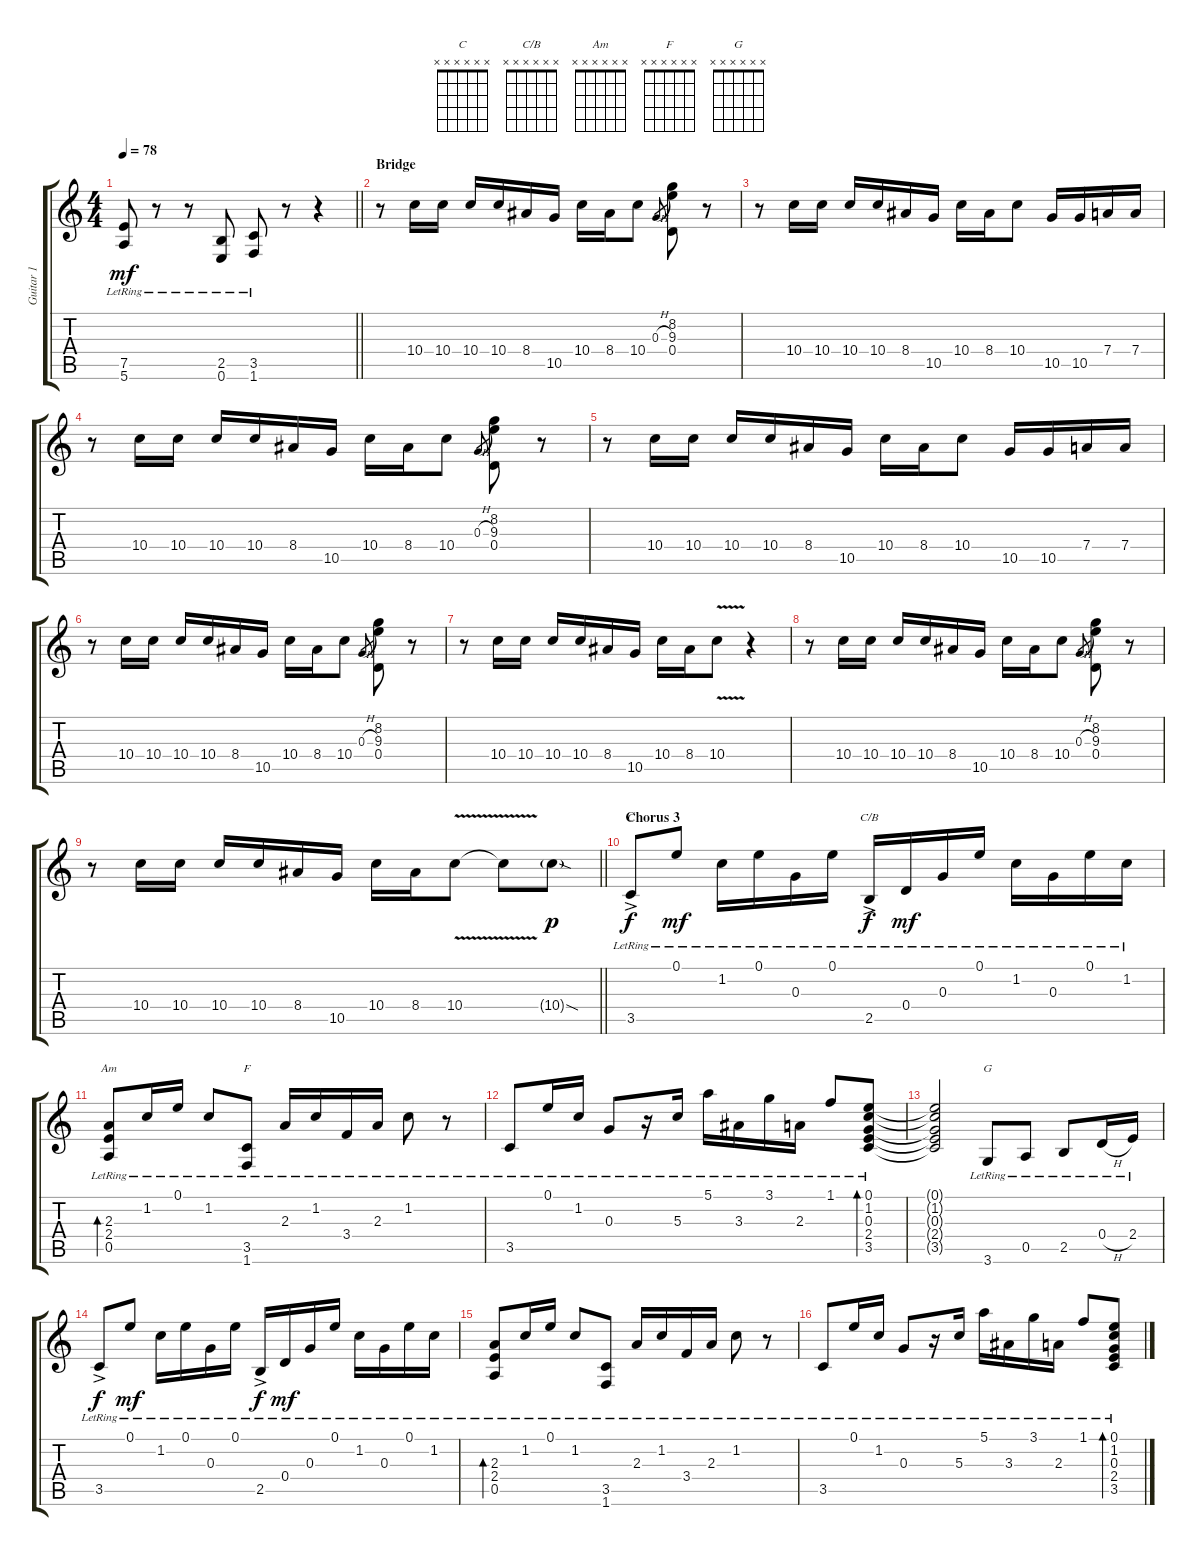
\track ("Guitar 1" "Guitar 1") {instrument electricguitarjazz}
\staff {score tabs}
\tuning (E4 B3 G3 D3 A2 E2) {hide}
\chord ("C" x x x x x x)
\chord ("C/B" x x x x x x)
\chord ("Am" x x x x x x)
\chord ("F" x x x x x x)
\chord ("G" x x x x x x)
\ts (4 4)
\tempo 78
\clef g2
\barLineRight lightlight
\ks c
(7.5{lr} 5.6{lr}).8{dy mf} r.8 r.8 (2.5{lr} 0.6{lr}).8 (3.5{lr} 1.6{lr}).8 r.8 r.4 |
\section ("" "Bridge")
r.8 10.4.16 10.4.16 10.4.16 10.4.16 8.4.16 10.5.16 10.4.16 8.4.16 10.4.8 0.3{h}.8{gr} (8.2 9.3 0.4).8 r.8 |
r.8 10.4.16 10.4.16 10.4.16 10.4.16 8.4.16 10.5.16 10.4.16 8.4.16 10.4.8 10.5.16 10.5.16 7.4.16 7.4.16 |
r.8 10.4.16 10.4.16 10.4.16 10.4.16 8.4.16 10.5.16 10.4.16 8.4.16 10.4.8 0.3{h}.8{gr} (8.2 9.3 0.4).8 r.8 |
r.8 10.4.16 10.4.16 10.4.16 10.4.16 8.4.16 10.5.16 10.4.16 8.4.16 10.4.8 10.5.16 10.5.16 7.4.16 7.4.16 |
r.8 10.4.16 10.4.16 10.4.16 10.4.16 8.4.16 10.5.16 10.4.16 8.4.16 10.4.8 0.3{h}.8{gr} (8.2 9.3 0.4).8 r.8 |
r.8 10.4.16 10.4.16 10.4.16 10.4.16 8.4.16 10.5.16 10.4.16 8.4.16 10.4{v}.8 r.4 |
r.8 10.4.16 10.4.16 10.4.16 10.4.16 8.4.16 10.5.16 10.4.16 8.4.16 10.4.8 0.3{h}.8{gr} (8.2 9.3 0.4).8 r.8 |
\barLineRight lightlight
r.8 10.4.16 10.4.16 10.4.16 10.4.16 8.4.16 10.5.16 10.4.16 8.4.16 10.4{v}.8 10.4{t}.8 10.4{sod g}.8{dy p} |
\section ("" "Chorus 3")
3.5{ac lr}.8{ch "C" dy f} 0.1{lr}.8{dy mf} 1.2{lr}.16 0.1{lr}.16 0.3{lr}.16 0.1{lr}.16 2.5{ac lr}.16{ch "C/B" dy f} 0.4{lr}.16{dy mf} 0.3{lr}.16 0.1{lr}.16 1.2{lr}.16 0.3{lr}.16 0.1{lr}.16 1.2{lr}.16 |
(2.3{lr} 2.4{lr} 0.5{lr}).8{bd 30 ch "Am"} 1.2{lr}.16 0.1{lr}.16 1.2{lr}.8 (3.5{lr} 1.6{lr}).8{ch "F"} 2.3{lr}.16 1.2{lr}.16 3.4{lr}.16 2.3{lr}.16 1.2{lr}.8 r.8 |
3.5{lr}.8 0.1{lr}.16 1.2{lr}.16 0.3{lr}.8 r.16 5.3{lr}.16 5.1{lr}.16 3.3{lr}.16 3.1{lr}.16 2.3{lr}.16 1.1{lr}.8 (0.1{lr} 1.2{lr} 0.3{lr} 2.4{lr} 3.5{lr}).8{bd 30} |
(0.1{t} 1.2{t} 0.3{t} 2.4{t} 3.5{t}).2 3.6{lr}.8{ch "G"} 0.5{lr}.8 2.5{lr}.8 0.4{h lr}.16 2.4{lr}.16 |
3.5{ac lr}.8{dy f} 0.1{lr}.8{dy mf} 1.2{lr}.16 0.1{lr}.16 0.3{lr}.16 0.1{lr}.16 2.5{ac lr}.16{dy f} 0.4{lr}.16{dy mf} 0.3{lr}.16 0.1{lr}.16 1.2{lr}.16 0.3{lr}.16 0.1{lr}.16 1.2{lr}.16 |
(2.3{lr} 2.4{lr} 0.5{lr}).8{bd 30} 1.2{lr}.16 0.1{lr}.16 1.2{lr}.8 (3.5{lr} 1.6{lr}).8 2.3{lr}.16 1.2{lr}.16 3.4{lr}.16 2.3{lr}.16 1.2{lr}.8 r.8 |
3.5{lr}.8 0.1{lr}.16 1.2{lr}.16 0.3{lr}.8 r.16 5.3{lr}.16 5.1{lr}.16 3.3{lr}.16 3.1{lr}.16 2.3{lr}.16 1.1{lr}.8 (0.1{lr} 1.2{lr} 0.3{lr} 2.4{lr} 3.5{lr}).8{bd 30}
